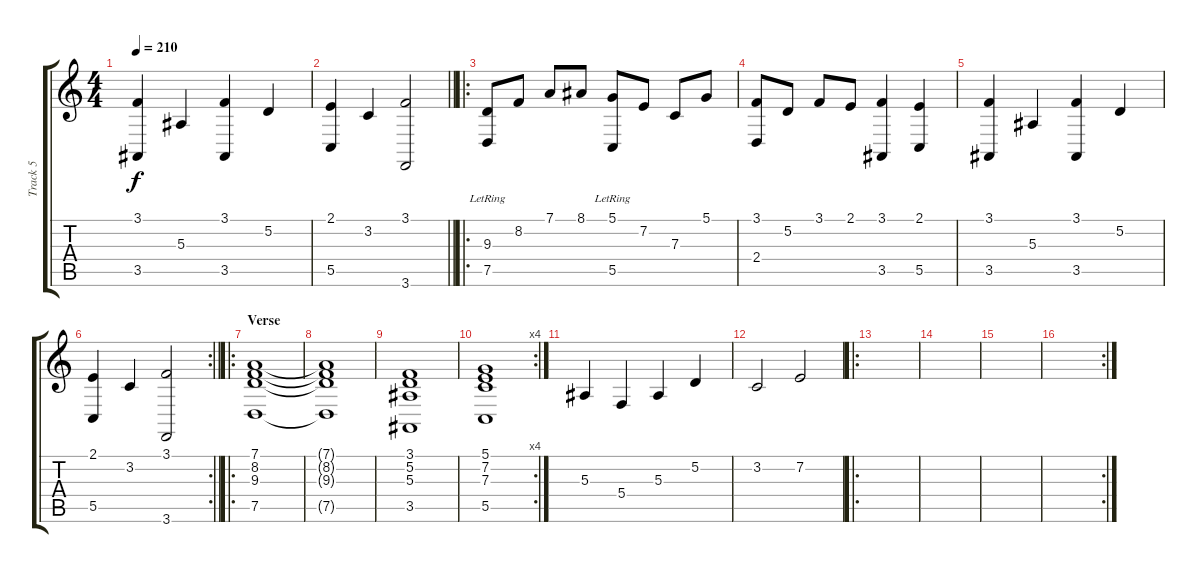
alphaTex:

\track ("Track 5" "Track 5") {instrument stringensemble1}
\staff {score tabs}
\tuning (D4 A3 F3 C3 G2 D2) {hide}
\ts (4 4)
\tempo 210
\clef g2
\ks c
(3.1 3.5).4{dy f} 5.3.4 (3.1 3.5).4 5.2.4 |
\barLineRight lightlight
(2.1 5.5).4 3.2.4 (3.1 3.6).2 |
\ro
(9.3 7.5{lr}).8 8.2.8 7.1.8 8.1.8 (5.1 5.5{lr}).8 7.2.8 7.3.8 5.1.8 |
(3.1 2.4).8 5.2.8 3.1.8 2.1.8 (3.1 3.5).4 (2.1 5.5).4 |
(3.1 3.5).4 5.3.4 (3.1 3.5).4 5.2.4 |
\rc 2
\barLineRight lightlight
(2.1 5.5).4 3.2.4 (3.1 3.6).2 |
\ro
\section ("" "Verse")
(7.1 8.2 9.3 7.5).1 |
(7.1{t} 8.2{t} 9.3{t} 7.5{t}).1 |
(3.1 5.2 5.3 3.5).1 |
\rc 4
(5.1 7.2 7.3 5.5).1 |
5.3.4 5.4.4 5.3.4 5.2.4 |
3.2.2 7.2.2 |
\ro
|
|
|
\rc 2
